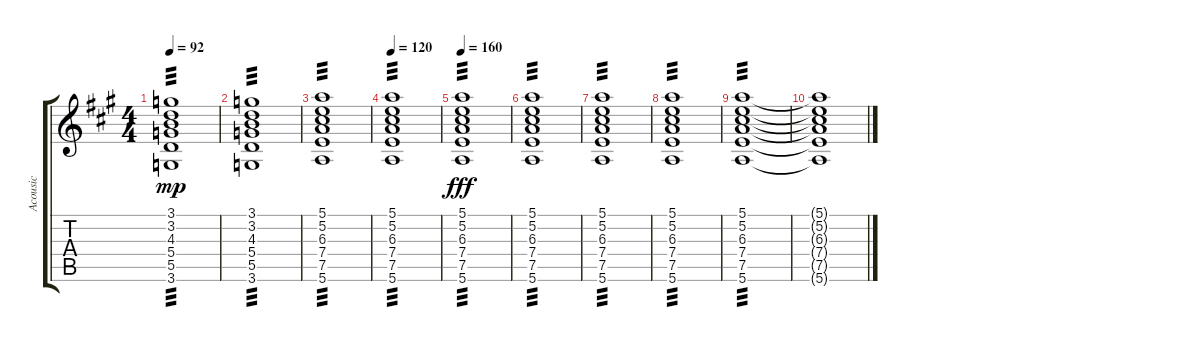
\track ("Acousic" "Acousic") {instrument acousticguitarsteel}
\staff {score tabs}
\tuning (E4 B3 G3 D3 A2 E2) {hide}
\ts (4 4)
\tempo 92
\clef g2
\ks a
(3.1 3.2 4.3 5.4 5.5 3.6).1{tp 3 dy mp} |
(3.1 3.2 4.3 5.4 5.5 3.6).1{tp 3} |
(5.1 5.2 6.3 7.4 7.5 5.6).1{tp 3} |
\tempo 120
(5.1 5.2 6.3 7.4 7.5 5.6).1{tp 3} |
\tempo 160
(5.1 5.2 6.3 7.4 7.5 5.6).1{tp 3 dy fff} |
(5.1 5.2 6.3 7.4 7.5 5.6).1{tp 3} |
(5.1 5.2 6.3 7.4 7.5 5.6).1{tp 3} |
(5.1 5.2 6.3 7.4 7.5 5.6).1{tp 3} |
(5.1 5.2 6.3 7.4 7.5 5.6).1{tp 3} |
(5.1{t} 5.2{t} 6.3{t} 7.4{t} 7.5{t} 5.6{t}).1
